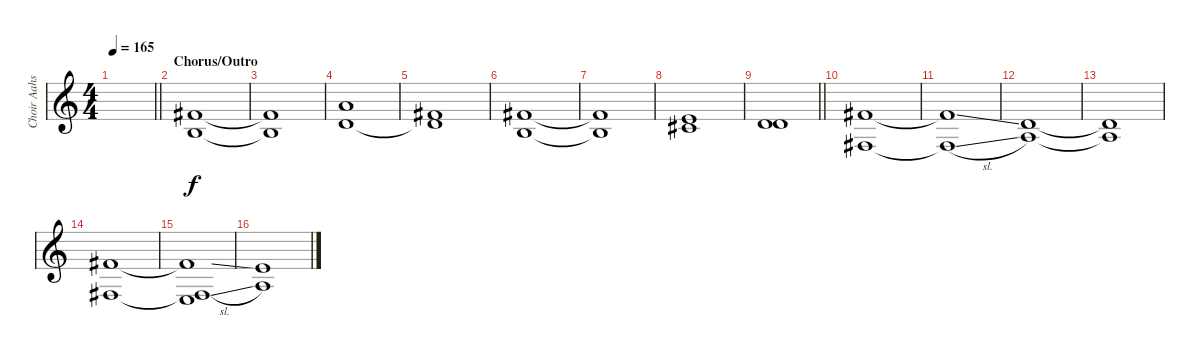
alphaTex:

\track ("Choir Aahs" "Choir Aahs") {instrument choiraahs}
\staff {score}
\tuning (Db4 Ab3 E3 B2 Gb2 B1) {hide}
\ts (4 4)
\tempo 165
\clef g2
\barLineRight lightlight
\ks c
|
\section ("" "Chorus/Outro")
(5.1 3.2).1{volume 13 instrument lead6voice} |
(5.1{t} 3.2{t}).1 |
(8.1 6.2).1 |
(5.1 6.2{t}).1 |
(5.1 3.2).1 |
(5.1{t} 3.2{t}).1 |
(8.2 9.3).1 |
\barLineRight lightlight
(6.2 10.3).1 |
(10.2 7.4).1 |
(10.2{sl t} 7.4{sl t}).1 |
(6.2 10.4).1 |
(6.2{t} 10.4{t}).1 |
(10.2 7.4).1 |
(10.2{sl t} 0.3 7.4{sl t}).1 |
(8.2 10.4).1
